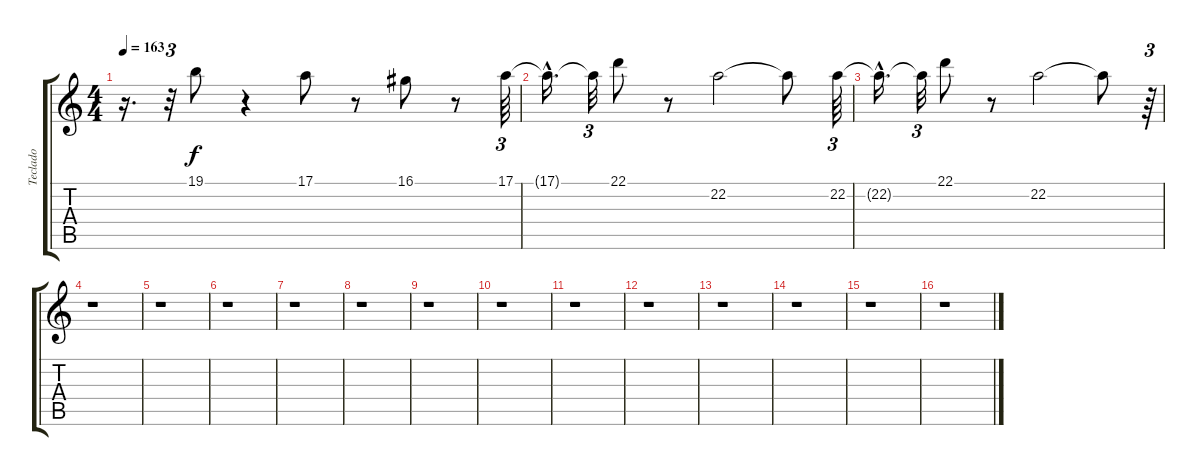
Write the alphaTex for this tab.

\track ("Teclado" "Teclado") {instrument flute}
\staff {score tabs}
\tuning (E4 B3 G3 D3 A2 E2) {hide}
\ts (4 4)
\tempo 163
\clef g2
\ks c
r.16{d dy f} r.32{tu (3 2)} 19.1.8 r.4 17.1.8 r.8 16.1.8 r.8 17.1.64{tu (3 2)} |
17.1{hac t}.16{d} 17.1{t}.32{tu (3 2)} 22.1.8 r.8 22.2.2 22.2{t}.8 22.2.64{tu (3 2)} |
22.2{hac t}.16{d} 22.2{t}.32{tu (3 2)} 22.1.8 r.8 22.2.2 22.2{t}.8 r.64{tu (3 2)} |
r.1 |
r.1 |
r.1 |
r.1 |
r.1 |
r.1 |
r.1 |
r.1 |
r.1 |
r.1 |
r.1 |
r.1 |
r.1
